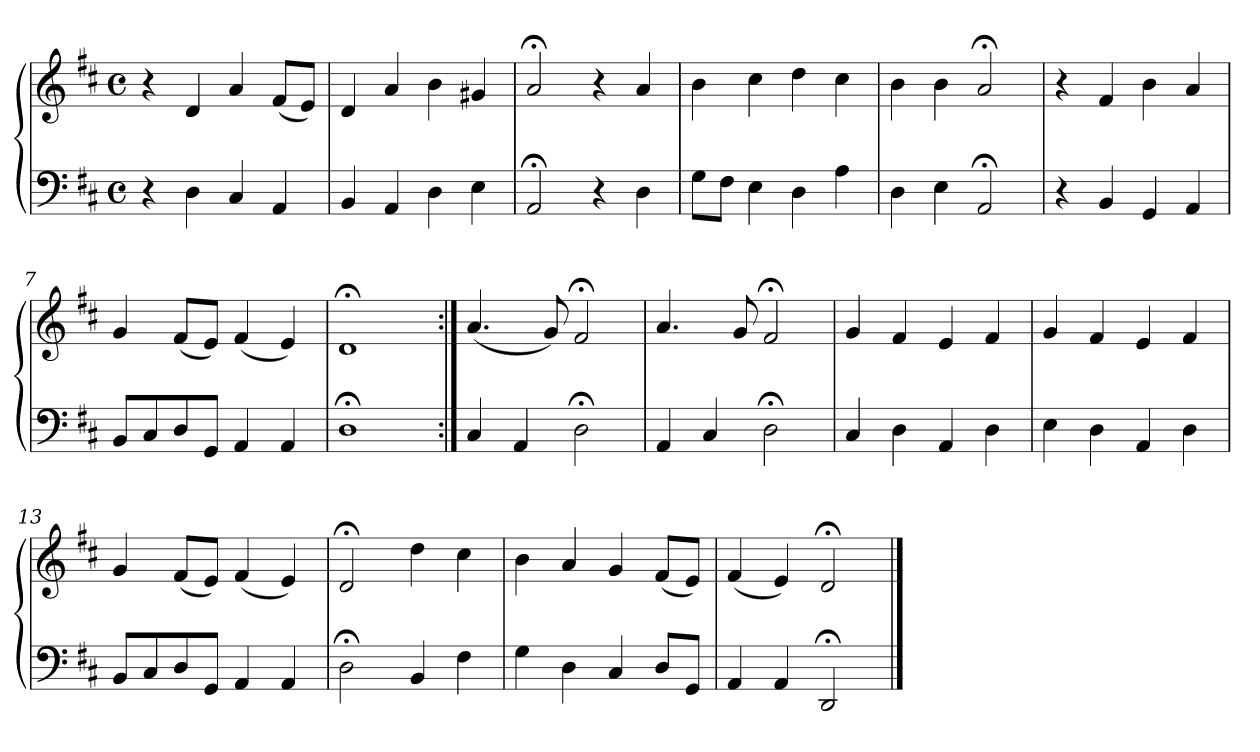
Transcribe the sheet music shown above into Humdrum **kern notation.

**kern	**kern
*part1	*part1
*staff2	*staff1
*clefF4	*clefG2
*k[f#c#]	*k[f#c#]
*M4/4	*M4/4
*met(c)	*met(c)
=1	=1
4r	4r
4D	4d
4C#	4a
4AA	(8f#L
.	8eJ)
=2	=2
4BB	4d
4AA	4a
4D	4b
4E	4g#X
=3	=3
2AA;<	2a;<
4r	4r
4D	4a
=4	=4
8GL	4b
8F#J	.
4E	4cc#
4D	4dd
4A	4cc#
=5	=5
4D	4b
4E	4b
2AA;<	2a;<
=6	=6
4r	4r
4BB	4f#
4GG	4b
4AA	4a
=7	=7
8BBL	4g
8C#	.
8D	(8f#L
8GGJ	8eJ)
4AA	(4f#
4AA	4e)
!!LO:LB:g=z
=8	=8
1D;<	1d;<
=9:|!	=9:|!
4C#	(4.a
4AA	.
.	8g)
2D;<	2f#;<
=10	=10
4AA	4.a
4C#	.
.	8g
2D;<	2f#;<
=11	=11
4C#	4g
4D	4f#
4AA	4e
4D	4f#
=12	=12
4E	4g
4D	4f#
4AA	4e
4D	4f#
=13	=13
8BBL	4g
8C#	.
8D	(8f#L
8GGJ	8eJ)
4AA	(4f#
4AA	4e)
=14	=14
2D;<	2d;<
4BB	4dd
4F#	4cc#
=15	=15
4G	4b
4D	4a
4C#	4g
8DL	(8f#L
8GGJ	8eJ)
!!LO:LB:g=z
=16	=16
4AA	(4f#
4AA	4e)
2DD;<	2d;<
==	==
*-	*-
